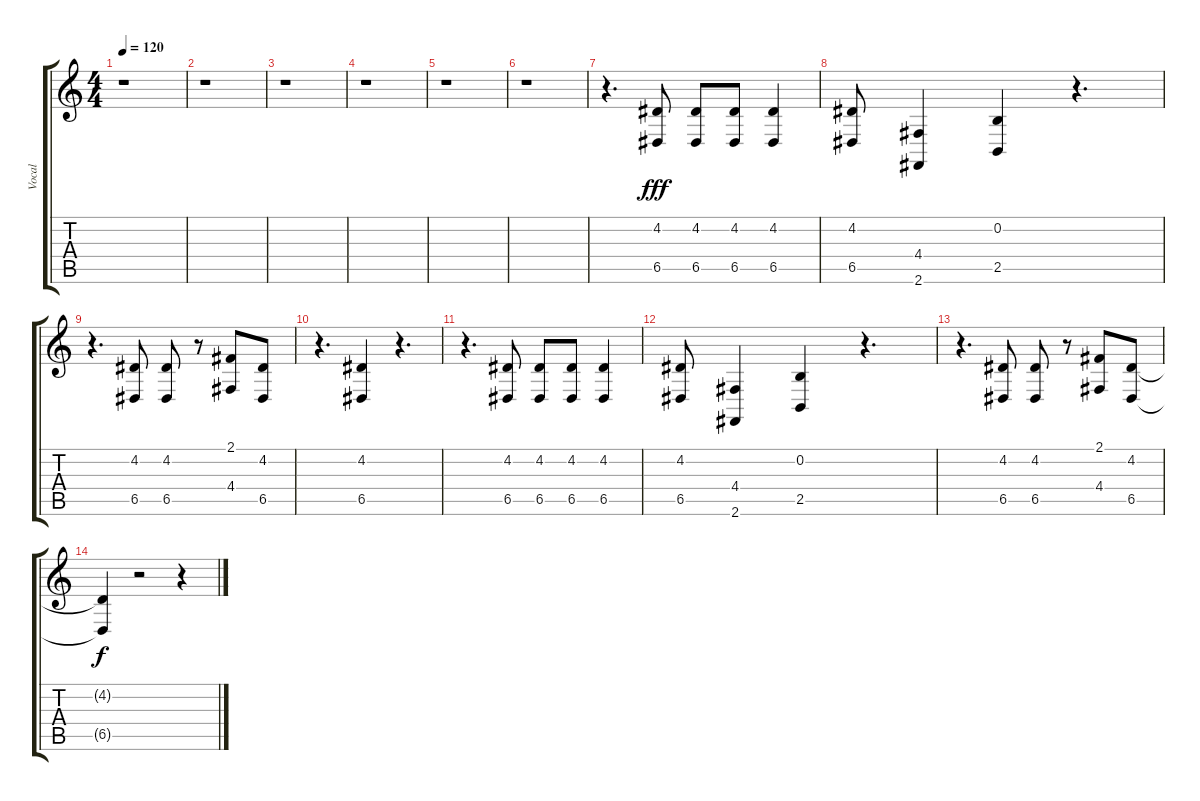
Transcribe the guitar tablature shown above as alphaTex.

\track ("Vocal" "Vocal") {instrument oboe}
\staff {score tabs}
\tuning (E4 B3 G3 D3 A2 E2) {hide}
\ts (4 4)
\tempo 120
\clef g2
\ks c
r.1{dy fff} |
r.1 |
r.1 |
r.1 |
r.1 |
r.1 |
r.4{d} (4.2 6.5).8 (4.2 6.5).8 (4.2 6.5).8 (4.2 6.5).4 |
(4.2 6.5).8 (4.4 2.6).4 (0.2 2.5).4 r.4{d} |
r.4{d} (4.2 6.5).8 (4.2 6.5).8 r.8 (2.1 4.4).8 (4.2 6.5).8 |
r.4{d} (4.2 6.5).4 r.4{d} |
r.4{d} (4.2 6.5).8 (4.2 6.5).8 (4.2 6.5).8 (4.2 6.5).4 |
(4.2 6.5).8 (4.4 2.6).4 (0.2 2.5).4 r.4{d} |
r.4{d} (4.2 6.5).8 (4.2 6.5).8 r.8 (2.1 4.4).8 (4.2 6.5).8 |
(4.2{t} 6.5{t}).4{dy f} r.2 r.4
